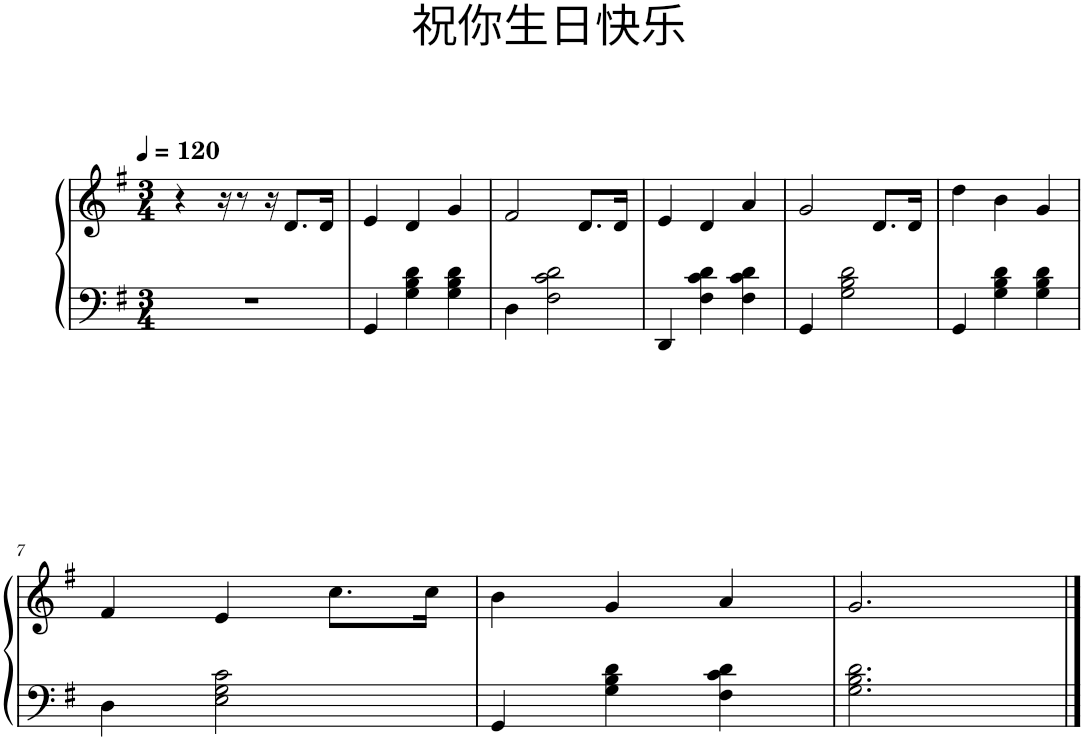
**kern	**kern
*part1	*part1
*staff2	*staff1
*I"Piano	*
*I'Pno.	*
*clefF4	*clefG2
*k[f#]	*k[f#]
*M3/4	*M3/4
*MM120	*MM120
=1	=1
2.r	4r
.	16r
.	8r
.	16r
.	8.d/L
.	16d/Jk
=2	=2
4GG/	4e/
4G\ 4B\ 4d\	4d/
4G\ 4B\ 4d\	4g/
=3	=3
4D\	2f#/
2F#\ 2c\ 2d\	.
.	8.d/L
.	16d/Jk
=4	=4
4DD/	4e/
4F#\ 4c\ 4d\	4d/
4F#\ 4c\ 4d\	4a/
=5	=5
4GG/	2g/
2G\ 2B\ 2d\	.
.	8.d/L
.	16d/Jk
=6	=6
4GG/	4dd\
4G\ 4B\ 4d\	4b\
4G\ 4B\ 4d\	4g/
!!LO:LB:g=z
=7	=7
4D\	4f#/
2E\ 2G\ 2c\	4e/
.	8.cc\L
.	16cc\Jk
=8	=8
4GG/	4b\
4G\ 4B\ 4d\	4g/
4F#\ 4c\ 4d\	4a/
=9	=9
2.G\ 2.B\ 2.d\	2.g/
==	==
*-	*-
